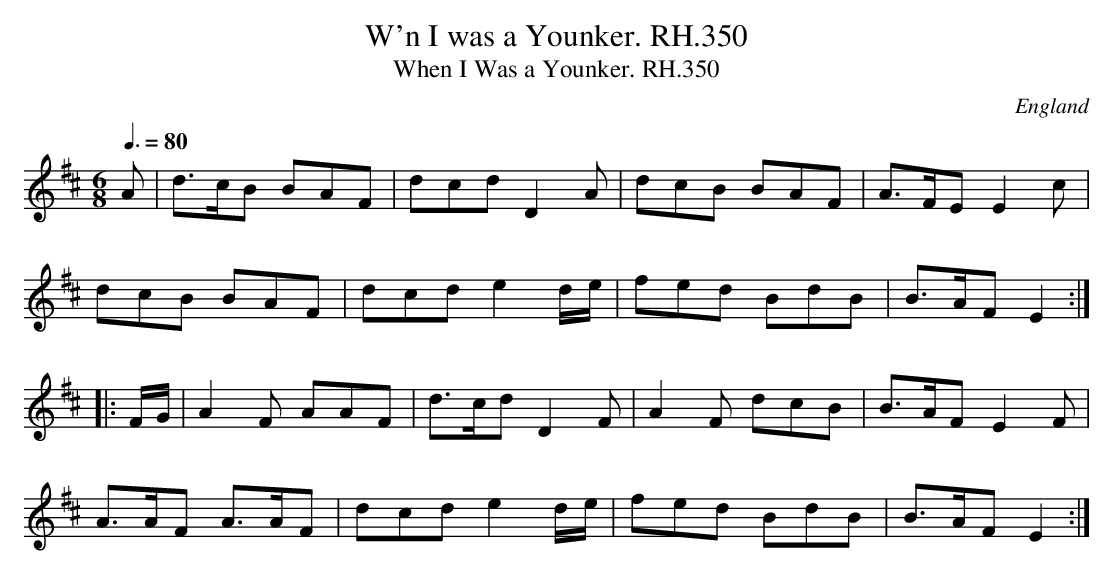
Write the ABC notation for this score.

X:1
T:W'n I was a Younker. RH.350
T:When I Was a Younker. RH.350
L:1/8
M:6/8
O:England
Q:3/8=80
K:D
A|d>cB BAF|dcd D2A|dcB BAF|A>FE E2c|!
dcB BAF|dcd e2d/e/|fed BdB|B>AF E2:|!
|:F/G/|A2F AAF|d>cd D2F|A2F dcB|B>AF E2F|!
A>AF A>AF|dcd e2d/e/|fed BdB|B>AF E2:|
